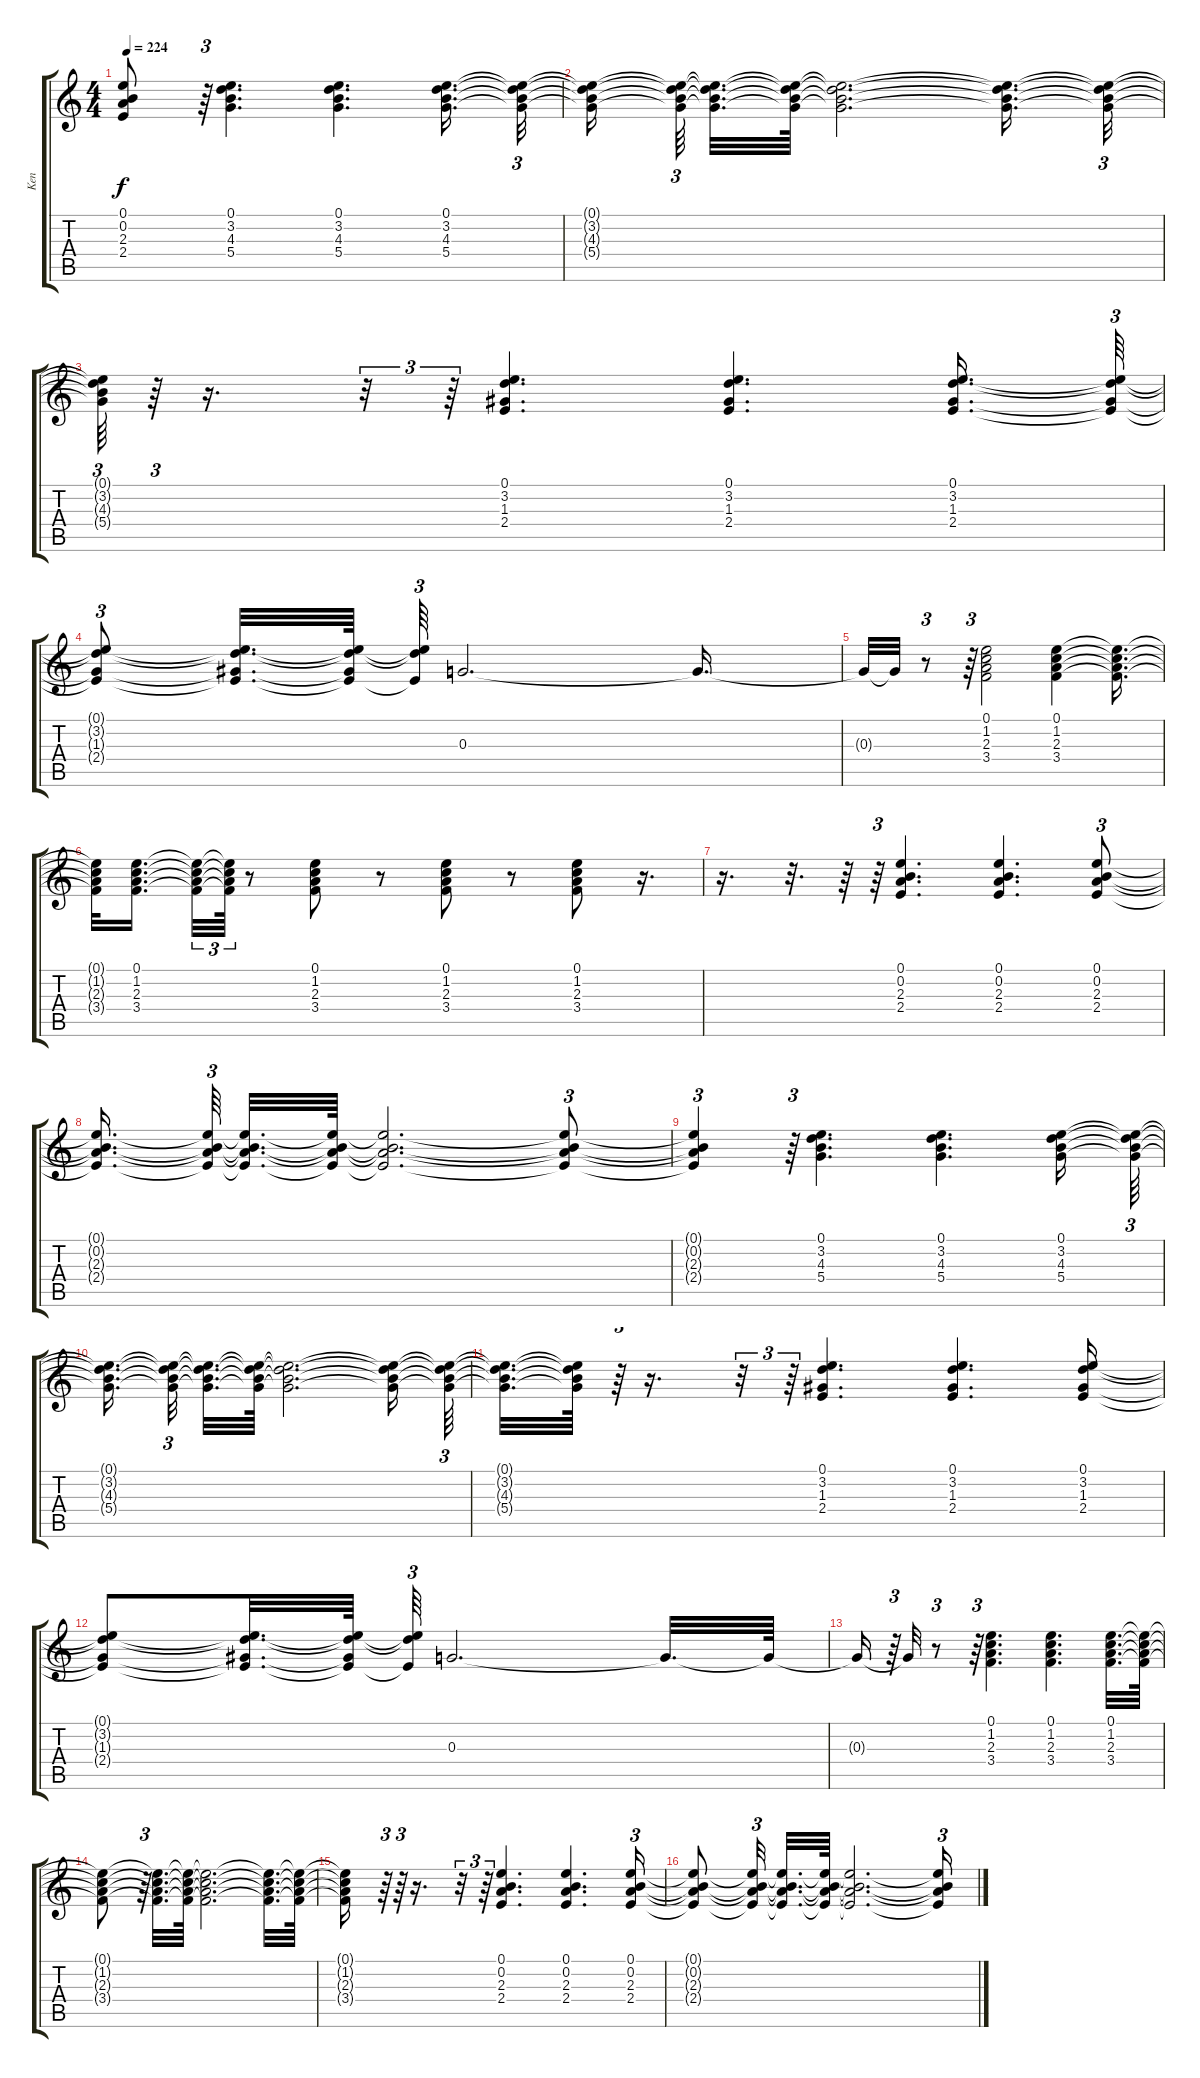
\track ("Ken" "Ken") {instrument electricguitarjazz}
\staff {score tabs}
\tuning (E4 B3 G3 D3 A2 E2) {hide}
\ts (4 4)
\tempo 224
\clef g2
\ks c
(0.1{t} 0.2{t} 2.3{t} 2.4{t}).8{dy f} r.64{tu (3 2)} (0.1 3.2 4.3 5.4).4{d} (0.1 3.2 4.3 5.4).4{d} (0.1 3.2 4.3 5.4).16{d} (0.1{t} 3.2{t} 4.3{t} 5.4{t}).32{tu (3 2)} |
(0.1{t} 3.2{t} 4.3{t} 5.4{t}).16{beam splitsecondary} (0.1{t} 3.2{t} 4.3{t} 5.4{t}).64{tu (3 2) beam splitsecondary} (0.1{t} 3.2{t} 4.3{t} 5.4{t}).32{d} (0.1{t} 3.2{t} 4.3{t} 5.4{t}).64 (0.1{t} 3.2{t} 4.3{t} 5.4{t}).2{d} (0.1{t} 3.2{t} 4.3{t} 5.4{t}).16{d} (0.1{t} 3.2{t} 4.3{t} 5.4{t}).32{tu (3 2)} |
(0.1{t} 3.2{t} 4.3{t} 5.4{t}).64{tu (3 2)} r.64{tu (3 2)} r.16{d} r.32{tu (3 2)} r.64{tu (3 2)} (0.1 3.2 1.3 2.4).4{d} (0.1 3.2 1.3 2.4).4{d} (0.1 3.2 1.3 2.4).16{d} (0.1{t} 3.2{t} 1.3{t} 2.4{t}).64{tu (3 2)} |
(0.1{t} 3.2{t} 1.3{t} 2.4{t}).8{tu (3 2)} (0.1{t} 3.2{t} 1.3{t} 2.4{t}).32{d} (0.1{t} 3.2{t} 1.3{t} 2.4{t}).64 (0.1{t} 3.2{t} 2.4{t}).64{tu (3 2)} 0.3.2{d} 0.3{t}.16{d} |
0.3{t}.32 0.3{t}.32 r.8{tu (3 2)} r.64{tu (3 2)} (0.1 1.2 2.3 3.4).2 (0.1 1.2 2.3 3.4).4 (0.1{t} 1.2{t} 2.3{t} 3.4{t}).16{d} |
(0.1{t} 1.2{t} 2.3{t} 3.4{t}).32 (0.1 1.2 2.3 3.4).16{d beam splitsecondary} (0.1{t} 1.2{t} 2.3{t} 3.4{t}).32{tu (3 2)} (0.1{t} 1.2{t} 2.3{t} 3.4{t}).64{tu (3 2)} r.8 (0.1 1.2 2.3 3.4).8 r.8 (0.1 1.2 2.3 3.4).8 r.8 (0.1 1.2 2.3 3.4).8 r.16{d} |
r.16{d} r.32{d} r.64 r.64{tu (3 2)} (0.1 0.2 2.3 2.4).4{d} (0.1 0.2 2.3 2.4).4{d} (0.1 0.2 2.3 2.4).8{tu (3 2)} |
(0.1{t} 0.2{t} 2.3{t} 2.4{t}).16{d beam splitsecondary} (0.1{t} 0.2{t} 2.3{t} 2.4{t}).64{tu (3 2) beam splitsecondary} (0.1{t} 0.2{t} 2.3{t} 2.4{t}).32{d} (0.1{t} 0.2{t} 2.3{t} 2.4{t}).64 (0.1{t} 0.2{t} 2.3{t} 2.4{t}).2{d} (0.1{t} 0.2{t} 2.3{t} 2.4{t}).8{tu (3 2)} |
(0.1{t} 0.2{t} 2.3{t} 2.4{t}).4{tu (3 2)} r.64{tu (3 2)} (0.1 3.2 4.3 5.4).4{d} (0.1 3.2 4.3 5.4).4{d} (0.1 3.2 4.3 5.4).16 (0.1{t} 3.2{t} 4.3{t} 5.4{t}).64{tu (3 2)} |
(0.1{t} 3.2{t} 4.3{t} 5.4{t}).16{d beam splitsecondary} (0.1{t} 3.2{t} 4.3{t} 5.4{t}).32{tu (3 2) beam splitsecondary} (0.1{t} 3.2{t} 4.3{t} 5.4{t}).32{d} (0.1{t} 3.2{t} 4.3{t} 5.4{t}).64 (0.1{t} 3.2{t} 4.3{t} 5.4{t}).2{d} (0.1{t} 3.2{t} 4.3{t} 5.4{t}).16 (0.1{t} 3.2{t} 4.3{t} 5.4{t}).64{tu (3 2)} |
(0.1{t} 3.2{t} 4.3{t} 5.4{t}).32{d} (0.1{t} 3.2{t} 4.3{t} 5.4{t}).64 r.64{tu (3 2)} r.16{d} r.32{tu (3 2)} r.64{tu (3 2)} (0.1 3.2 1.3 2.4).4{d} (0.1 3.2 1.3 2.4).4{d} (0.1 3.2 1.3 2.4).16 |
(0.1{t} 3.2{t} 1.3{t} 2.4{t}).8 (0.1{t} 3.2{t} 1.3{t} 2.4{t}).32{d} (0.1{t} 3.2{t} 1.3{t} 2.4{t}).64 (0.1{t} 3.2{t} 2.4{t}).64{tu (3 2)} 0.3.2{d} 0.3{t}.32{d} 0.3{t}.64 |
0.3{t}.16 r.64{tu (3 2)} 0.3{t}.32 r.8{tu (3 2)} r.64{tu (3 2)} (0.1 1.2 2.3 3.4).4{d} (0.1 1.2 2.3 3.4).4{d} (0.1 1.2 2.3 3.4).32{d} (0.1{t} 1.2{t} 2.3{t} 3.4{t}).64 |
(0.1{t} 1.2{t} 2.3{t} 3.4{t}).8 r.64{tu (3 2)} (0.1{t} 1.2{t} 2.3{t} 3.4{t}).32{d} (0.1{t} 1.2{t} 2.3{t} 3.4{t}).64 (0.1{t} 1.2{t} 2.3{t} 3.4{t}).2{d} (0.1{t} 1.2{t} 2.3{t} 3.4{t}).32{d} (0.1{t} 1.2{t} 2.3{t} 3.4{t}).64 |
(0.1{t} 1.2{t} 2.3{t} 3.4{t}).16 r.64{tu (3 2)} r.64{tu (3 2)} r.16{d} r.32{tu (3 2)} r.64{tu (3 2)} (0.1 0.2 2.3 2.4).4{d} (0.1 0.2 2.3 2.4).4{d} (0.1 0.2 2.3 2.4).16{tu (3 2)} |
(0.1{t} 0.2{t} 2.3{t} 2.4{t}).8 (0.1{t} 0.2{t} 2.3{t} 2.4{t}).32{tu (3 2) beam splitsecondary} (0.1{t} 0.2{t} 2.3{t} 2.4{t}).32{d} (0.1{t} 0.2{t} 2.3{t} 2.4{t}).64 (0.1{t} 0.2{t} 2.3{t} 2.4{t}).2{d} (0.1{t} 0.2{t} 2.3{t} 2.4{t}).16{tu (3 2)}
